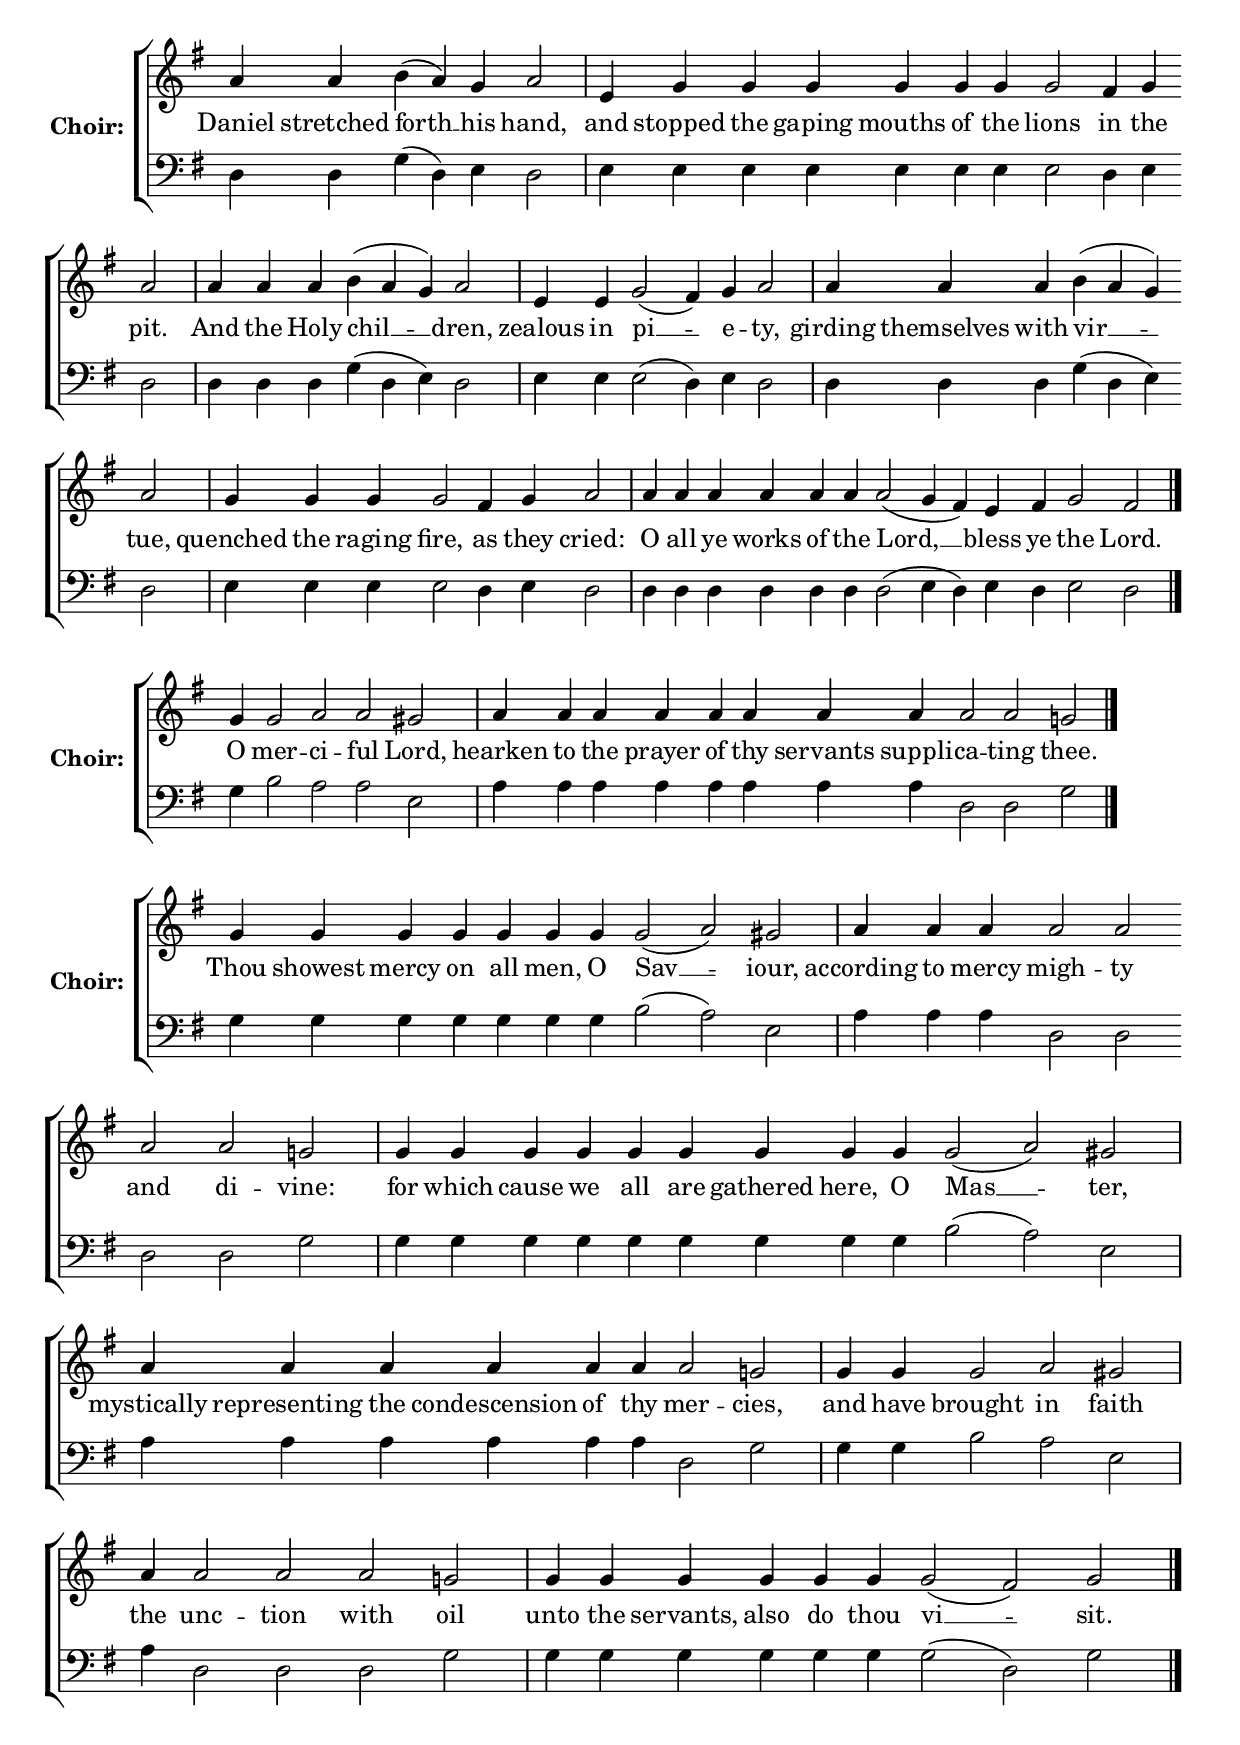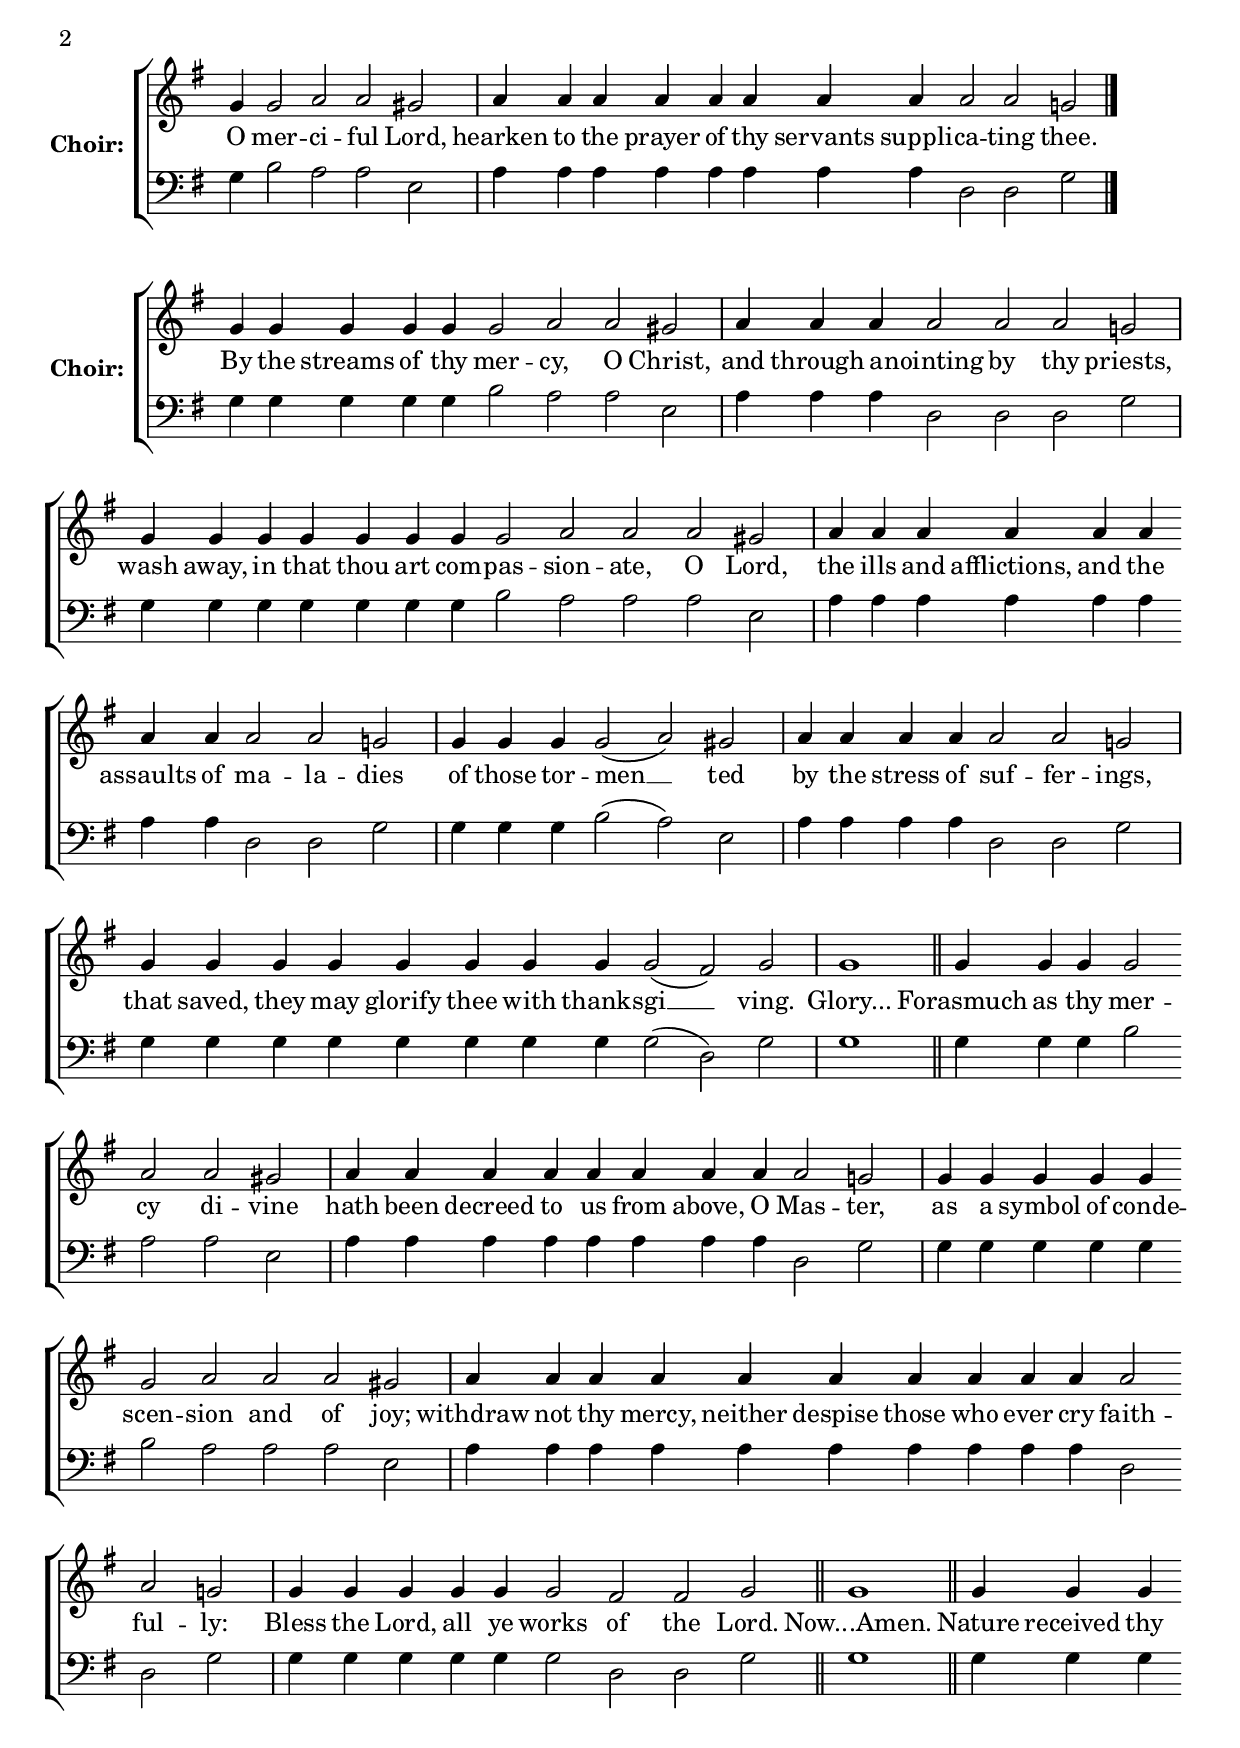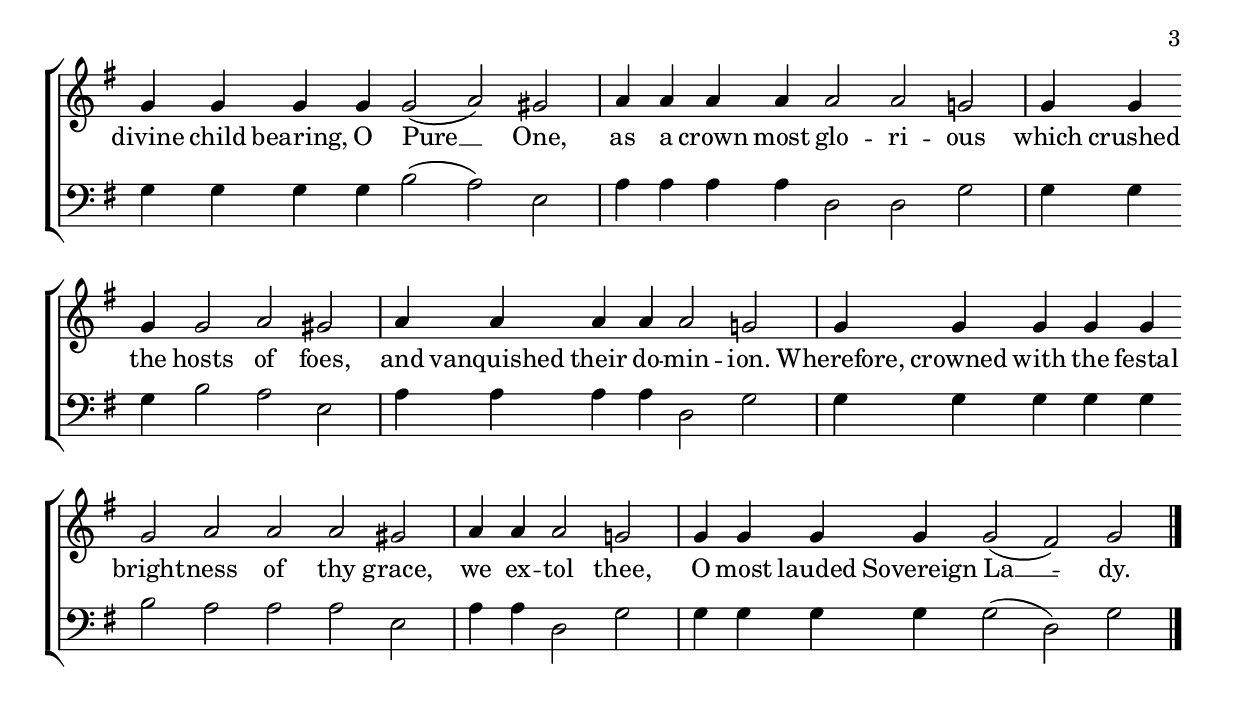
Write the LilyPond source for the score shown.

\version "2.16.2"

% =======================
% Global Variables
% =======================
alignleft = \once \override LyricText #'self-alignment-X = #-1

% =======================
% Score for Ode 8
% =======================
%
% voices
%
Sop = {
	\bar "" a'4 \bar "" a'4 \bar "" b'4 ( a'4 ) \bar "" g'4 \bar "" a'2 \bar "|" e'4 \bar "" g'4 \bar "" g'4 \bar "" g'4 \bar "" g'4 \bar "" g'4 \bar "" g'4 \bar "" g'2 \bar "" fis'4 \bar "" g'4 \bar "" a'2 \bar "|" a'4 \bar "" a'4 \bar "" a'4 \bar "" b'4 ( a'4 g'4 ) \bar "" a'2 \bar "|" e'4 \bar "" e'4 \bar "" g'2 ( fis'4 ) \bar "" g'4 \bar "" a'2 \bar "|" a'4 \bar "" a'4 \bar "" a'4 \bar "" b'4 ( a'4 g'4 ) \bar "" a'2 \bar "|" g'4 \bar "" g'4 \bar "" g'4 \bar "" g'2 \bar "" fis'4 \bar "" g'4 \bar "" a'2 \bar "|" a'4 \bar "" a'4 \bar "" a'4 \bar "" a'4 \bar "" a'4 \bar "" a'4 \bar "" a'2 ( g'4 fis'4 ) \bar "" e'4 \bar "" fis'4 \bar "" g'2 \bar "" fis'2 \bar "|." 
}

Bass = {
	\bar "" d4 \bar "" d4 \bar "" g4 ( d4 ) \bar "" e4 \bar "" d2 \bar "|" e4 \bar "" e4 \bar "" e4 \bar "" e4 \bar "" e4 \bar "" e4 \bar "" e4 \bar "" e2 \bar "" d4 \bar "" e4 \bar "" d2 \bar "|" d4 \bar "" d4 \bar "" d4 \bar "" g4 ( d4 e4 ) \bar "" d2 \bar "|" e4 \bar "" e4 \bar "" e2 ( d4 ) \bar "" e4 \bar "" d2 \bar "|" d4 \bar "" d4 \bar "" d4 \bar "" g4 ( d4 e4 ) \bar "" d2 \bar "|" e4 \bar "" e4 \bar "" e4 \bar "" e2 \bar "" d4 \bar "" e4 \bar "" d2 \bar "|" d4 \bar "" d4 \bar "" d4 \bar "" d4 \bar "" d4 \bar "" d4 \bar "" d2 ( e4 d4 ) \bar "" e4 \bar "" d4 \bar "" e2 \bar "" d2 \bar "|." 
}


% =======================
% Lyrics
% =======================
words = \lyricmode {
	Daniel stretched 
	forth __ 
	his 
	hand, 
	and 
	stopped the gaping mouths of the 
	lions 
	in 
	the 
	pit. 
	And the Holy 
	chil __ __ 
	-- dren, 
	zealous in 
	pi __ 
	-- e 
	-- ty, 
	girding themselves with 
	vir __ __ 
	-- tue, 
	quenched the raging 
	fire, 
	as 
	they 
	cried: 
	O all ye works of the 
	Lord, __ __ 
	bless 
	ye 
	the 
	Lord. 
}

\score {

% This produces a lilypond error, but still seems to render OK, so...
\header { title = "Ode 8" }

  \new ChoirStaff \with {
    instrumentName = \markup \bold "Choir:"
  }
  <<
    #(set-accidental-style 'neo-modern 'Score)
    \new Staff {
      \key g \major
      \cadenzaOn
      <<{
	  \new Voice = "Sop" {
	    %\voiceOne
	    \Sop
	  }
	}>>
    }
    \new Lyrics \lyricsto "Sop" { \words }
    \new Staff {
      \key g \major
      \clef bass
      \cadenzaOn
      <<{
	  \new Voice = "Bass" {
	    %\voiceOne
	    \Bass
	  }
	}>>
    }
  >>
}

%
% voices
%
Sop = {
	\bar "" g'4 \bar "" g'2 \bar "" a'2 \bar "" a'2 \bar "" gis' \bar "|" a'4 \bar "" a'4 \bar "" a'4 \bar "" a'4 \bar "" a'4 \bar "" a'4 \bar "" a'4 \bar "" a'4 \bar "" a'2 \bar "" a'2 \bar "" g'2 \bar "|." 
}

Bass = {
	\bar "" g4 \bar "" b2 \bar "" a2 \bar "" a2 \bar "" e2 \bar "|" a4 \bar "" a4 \bar "" a4 \bar "" a4 \bar "" a4 \bar "" a4 \bar "" a4 \bar "" a4 \bar "" d2 \bar "" d2 \bar "" g2 \bar "|." 
}


% =======================
% Lyrics
% =======================
words = \lyricmode {
	O 
	mer -- 
	ci -- ful 
	Lord, 
	hearken to the prayer of thy servants suppli 
	-- ca -- ting 
	thee. 
}

\score {


  \new ChoirStaff \with {
    instrumentName = \markup \bold "Choir:"
  }
  <<
    #(set-accidental-style 'neo-modern 'Score)
    \new Staff {
      \key g \major
      \cadenzaOn
      <<{
	  \new Voice = "Sop" {
	    %\voiceOne
	    \Sop
	  }
	}>>
    }
    \new Lyrics \lyricsto "Sop" { \words }
    \new Staff {
      \key g \major
      \clef bass
      \cadenzaOn
      <<{
	  \new Voice = "Bass" {
	    %\voiceOne
	    \Bass
	  }
	}>>
    }
  >>
}

%
% voices
%
Sop = {
	\bar "" g'4 \bar "" g'4 \bar "" g'4 \bar "" g'4 \bar "" g'4 \bar "" g'4 \bar "" g'4 \bar "" g'2 ( a'2 ) \bar "" gis' \bar "|" a'4 \bar "" a'4 \bar "" a'4 \bar "" a'2 \bar "" a'2 \bar "" a'2 \bar "" a'2 \bar "" g'2 \bar "|" g'4 \bar "" g'4 \bar "" g'4 \bar "" g'4 \bar "" g'4 \bar "" g'4 \bar "" g'4 \bar "" g'4 \bar "" g'4 \bar "" g'2 ( a'2 ) \bar "" gis' \bar "|" a'4 \bar "" a'4 \bar "" a'4 \bar "" a'4 \bar "" a'4 \bar "" a'4 \bar "" a'2 \bar "" g'2 \bar "|" g'4 \bar "" g'4 \bar "" g'2 \bar "" a'2 \bar "" gis' \bar "|" a'4 \bar "" a'2 \bar "" a'2 \bar "" a'2 \bar "" g'2 \bar "|" g'4 \bar "" g'4 \bar "" g'4 \bar "" g'4 \bar "" g'4 \bar "" g'4 \bar "" g'2 ( fis'2 ) \bar "" g' \bar "|." 
}

Bass = {
	\bar "" g4 \bar "" g4 \bar "" g4 \bar "" g4 \bar "" g4 \bar "" g4 \bar "" g4 \bar "" b2 ( a2 ) \bar "" e2 \bar "|" a4 \bar "" a4 \bar "" a4 \bar "" d2 \bar "" d2 \bar "" d2 \bar "" d2 \bar "" g2 \bar "|" g4 \bar "" g4 \bar "" g4 \bar "" g4 \bar "" g4 \bar "" g4 \bar "" g4 \bar "" g4 \bar "" g4 \bar "" b2 ( a2 ) \bar "" e2 \bar "|" a4 \bar "" a4 \bar "" a4 \bar "" a4 \bar "" a4 \bar "" a4 \bar "" d2 \bar "" g2 \bar "|" g4 \bar "" g4 \bar "" b2 \bar "" a2 \bar "" e2 \bar "|" a4 \bar "" d2 \bar "" d2 \bar "" d2 \bar "" g2 \bar "|" g4 \bar "" g4 \bar "" g4 \bar "" g4 \bar "" g4 \bar "" g4 \bar "" g2 ( d2 ) \bar "" g2 \bar "|." 
}


% =======================
% Lyrics
% =======================
words = \lyricmode {
	Thou showest mercy on all men, O 
	Sav __ 
	-- iour, 
	according to mercy 
	migh -- ty and di 
	-- vine: 
	for which cause we all are gathered here, O 
	Mas __ 
	-- ter, 
	mystically representing the condescension of thy 
	mer -- 
	cies, 
	and have 
	brought 
	in 
	faith 
	the 
	unc -- tion with 
	oil 
	unto the servants, also do thou 
	vi __ 
	-- sit. 
}

\score {


  \new ChoirStaff \with {
    instrumentName = \markup \bold "Choir:"
  }
  <<
    #(set-accidental-style 'neo-modern 'Score)
    \new Staff {
      \key g \major
      \cadenzaOn
      <<{
	  \new Voice = "Sop" {
	    %\voiceOne
	    \Sop
	  }
	}>>
    }
    \new Lyrics \lyricsto "Sop" { \words }
    \new Staff {
      \key g \major
      \clef bass
      \cadenzaOn
      <<{
	  \new Voice = "Bass" {
	    %\voiceOne
	    \Bass
	  }
	}>>
    }
  >>
}

%
% voices
%
Sop = {
	\bar "" g'4 \bar "" g'2 \bar "" a'2 \bar "" a'2 \bar "" gis' \bar "|" a'4 \bar "" a'4 \bar "" a'4 \bar "" a'4 \bar "" a'4 \bar "" a'4 \bar "" a'4 \bar "" a'4 \bar "" a'2 \bar "" a'2 \bar "" g'2 \bar "|." 
}

Bass = {
	\bar "" g4 \bar "" b2 \bar "" a2 \bar "" a2 \bar "" e2 \bar "|" a4 \bar "" a4 \bar "" a4 \bar "" a4 \bar "" a4 \bar "" a4 \bar "" a4 \bar "" a4 \bar "" d2 \bar "" d2 \bar "" g2 \bar "|." 
}


% =======================
% Lyrics
% =======================
words = \lyricmode {
	O 
	mer -- 
	ci -- ful 
	Lord, 
	hearken to the prayer of thy servants suppli 
	-- ca -- ting 
	thee. 
}

\score {


  \new ChoirStaff \with {
    instrumentName = \markup \bold "Choir:"
  }
  <<
    #(set-accidental-style 'neo-modern 'Score)
    \new Staff {
      \key g \major
      \cadenzaOn
      <<{
	  \new Voice = "Sop" {
	    %\voiceOne
	    \Sop
	  }
	}>>
    }
    \new Lyrics \lyricsto "Sop" { \words }
    \new Staff {
      \key g \major
      \clef bass
      \cadenzaOn
      <<{
	  \new Voice = "Bass" {
	    %\voiceOne
	    \Bass
	  }
	}>>
    }
  >>
}

%
% voices
%
Sop = {
	\bar "" g'4 \bar "" g'4 \bar "" g'4 \bar "" g'4 \bar "" g'4 \bar "" g'2 \bar "" a'2 \bar "" a'2 \bar "" gis' \bar "|" a'4 \bar "" a'4 \bar "" a'4 \bar "" a'2 \bar "" a'2 \bar "" a'2 \bar "" g'2 \bar "|" g'4 \bar "" g'4 \bar "" g'4 \bar "" g'4 \bar "" g'4 \bar "" g'4 \bar "" g'4 \bar "" g'2 \bar "" a'2 \bar "" a'2 \bar "" a'2 \bar "" gis' \bar "|" a'4 \bar "" a'4 \bar "" a'4 \bar "" a'4 \bar "" a'4 \bar "" a'4 \bar "" a'4 \bar "" a'4 \bar "" a'2 \bar "" a'2 \bar "" g'2 \bar "|" g'4 \bar "" g'4 \bar "" g'4 \bar "" g'2 ( a'2 ) \bar "" gis' \bar "|" a'4 \bar "" a'4 \bar "" a'4 \bar "" a'4 \bar "" a'2 \bar "" a'2 \bar "" g'2 \bar "|" g'4 \bar "" g'4 \bar "" g'4 \bar "" g'4 \bar "" g'4 \bar "" g'4 \bar "" g'4 \bar "" g'4 \bar "" g'2 ( fis'2 ) \bar "" g' \bar "|" g'1 \bar "||" g'4 \bar "" g'4 \bar "" g'4 \bar "" g'2 \bar "" a'2 \bar "" a'2 \bar "" gis' \bar "|" a'4 \bar "" a'4 \bar "" a'4 \bar "" a'4 \bar "" a'4 \bar "" a'4 \bar "" a'4 \bar "" a'4 \bar "" a'2 \bar "" g'2 \bar "|" g'4 \bar "" g'4 \bar "" g'4 \bar "" g'4 \bar "" g'4 \bar "" g'2 \bar "" a'2 \bar "" a'2 \bar "" a'2 \bar "" gis' \bar "|" a'4 \bar "" a'4 \bar "" a'4 \bar "" a'4 \bar "" a'4 \bar "" a'4 \bar "" a'4 \bar "" a'4 \bar "" a'4 \bar "" a'4 \bar "" a'2 \bar "" a'2 \bar "" g'2 \bar "|" g'4 \bar "" g'4 \bar "" g'4 \bar "" g'4 \bar "" g'4 \bar "" g'2 \bar "" fis'2 \bar "" fis'2 \bar "" g' \bar "||" g'1 \bar "||" g'4 \bar "" g'4 \bar "" g'4 \bar "" g'4 \bar "" g'4 \bar "" g'4 \bar "" g'4 \bar "" g'2 ( a'2 ) \bar "" gis' \bar "|" a'4 \bar "" a'4 \bar "" a'4 \bar "" a'4 \bar "" a'2 \bar "" a'2 \bar "" g'2 \bar "|" g'4 \bar "" g'4 \bar "" g'4 \bar "" g'2 \bar "" a'2 \bar "" gis' \bar "|" a'4 \bar "" a'4 \bar "" a'4 \bar "" a'4 \bar "" a'2 \bar "" g'2 \bar "|" g'4 \bar "" g'4 \bar "" g'4 \bar "" g'4 \bar "" g'4 \bar "" g'2 \bar "" a'2 \bar "" a'2 \bar "" a'2 \bar "" gis' \bar "|" a'4 \bar "" a'4 \bar "" a'2 \bar "" g'2 \bar "|" g'4 \bar "" g'4 \bar "" g'4 \bar "" g'4 \bar "" g'2 ( fis'2 ) \bar "" g' \bar "|." 
}

Bass = {
	\bar "" g4 \bar "" g4 \bar "" g4 \bar "" g4 \bar "" g4 \bar "" b2 \bar "" a2 \bar "" a2 \bar "" e2 \bar "|" a4 \bar "" a4 \bar "" a4 \bar "" d2 \bar "" d2 \bar "" d2 \bar "" g2 \bar "|" g4 \bar "" g4 \bar "" g4 \bar "" g4 \bar "" g4 \bar "" g4 \bar "" g4 \bar "" b2 \bar "" a2 \bar "" a2 \bar "" a2 \bar "" e2 \bar "|" a4 \bar "" a4 \bar "" a4 \bar "" a4 \bar "" a4 \bar "" a4 \bar "" a4 \bar "" a4 \bar "" d2 \bar "" d2 \bar "" g2 \bar "|" g4 \bar "" g4 \bar "" g4 \bar "" b2 ( a2 ) \bar "" e2 \bar "|" a4 \bar "" a4 \bar "" a4 \bar "" a4 \bar "" d2 \bar "" d2 \bar "" g2 \bar "|" g4 \bar "" g4 \bar "" g4 \bar "" g4 \bar "" g4 \bar "" g4 \bar "" g4 \bar "" g4 \bar "" g2 ( d2 ) \bar "" g2 \bar "|" g1 \bar "||" g4 \bar "" g4 \bar "" g4 \bar "" b2 \bar "" a2 \bar "" a2 \bar "" e2 \bar "|" a4 \bar "" a4 \bar "" a4 \bar "" a4 \bar "" a4 \bar "" a4 \bar "" a4 \bar "" a4 \bar "" d2 \bar "" g2 \bar "|" g4 \bar "" g4 \bar "" g4 \bar "" g4 \bar "" g4 \bar "" b2 \bar "" a2 \bar "" a2 \bar "" a2 \bar "" e2 \bar "|" a4 \bar "" a4 \bar "" a4 \bar "" a4 \bar "" a4 \bar "" a4 \bar "" a4 \bar "" a4 \bar "" a4 \bar "" a4 \bar "" d2 \bar "" d2 \bar "" g2 \bar "|" g4 \bar "" g4 \bar "" g4 \bar "" g4 \bar "" g4 \bar "" g2 \bar "" d2 \bar "" d2 \bar "" g2 \bar "||" g1 \bar "||" g4 \bar "" g4 \bar "" g4 \bar "" g4 \bar "" g4 \bar "" g4 \bar "" g4 \bar "" b2 ( a2 ) \bar "" e2 \bar "|" a4 \bar "" a4 \bar "" a4 \bar "" a4 \bar "" d2 \bar "" d2 \bar "" g2 \bar "|" g4 \bar "" g4 \bar "" g4 \bar "" b2 \bar "" a2 \bar "" e2 \bar "|" a4 \bar "" a4 \bar "" a4 \bar "" a4 \bar "" d2 \bar "" g2 \bar "|" g4 \bar "" g4 \bar "" g4 \bar "" g4 \bar "" g4 \bar "" b2 \bar "" a2 \bar "" a2 \bar "" a2 \bar "" e2 \bar "|" a4 \bar "" a4 \bar "" d2 \bar "" g2 \bar "|" g4 \bar "" g4 \bar "" g4 \bar "" g4 \bar "" g2 ( d2 ) \bar "" g2 \bar "|." 
}


% =======================
% Lyrics
% =======================
words = \lyricmode {
	By the streams of thy 
	mer -- 
	cy, O 
	Christ, 
	and through a 
	-- nointing by thy 
	priests, 
	wash away, in that thou art com 
	-- pas 
	-- sion -- ate, O 
	Lord, 
	the ills and afflictions, and the assaults of 
	ma -- la 
	-- dies 
	of those tor 
	-- men __ 
	ted 
	by the stress of 
	suf -- fer 
	-- ings, 
	that saved, they may glorify thee with thanks 
	-- gi __ 
	ving. 
	Glory... 
	Forasmuch as thy 
	mer -- 
	cy di 
	-- vine 
	hath been decreed to us from above, O 
	Mas -- 
	ter, 
	as a symbol of conde 
	-- scen 
	-- sion and of 
	joy; 
	withdraw not thy mercy, neither despise those who ever cry 
	faith -- ful 
	-- ly: 
	Bless the Lord, all ye 
	works 
	of the 
	Lord. 
	Now...Amen. 
	Nature received thy divine child bearing, O 
	Pure __ 
	One, 
	as a crown most 
	glo -- ri 
	-- ous 
	which crushed the 
	hosts 
	of 
	foes, 
	and vanquished their do -- 
	min -- 
	ion. 
	Wherefore, crowned with the festal 
	bright -- 
	ness of thy 
	grace, 
	we ex 
	-- tol 
	thee, 
	O most lauded Sovereign 
	La __ 
	-- dy. 
}

\score {


  \new ChoirStaff \with {
    instrumentName = \markup \bold "Choir:"
  }
  <<
    #(set-accidental-style 'neo-modern 'Score)
    \new Staff {
      \key g \major
      \cadenzaOn
      <<{
	  \new Voice = "Sop" {
	    %\voiceOne
	    \Sop
	  }
	}>>
    }
    \new Lyrics \lyricsto "Sop" { \words }
    \new Staff {
      \key g \major
      \clef bass
      \cadenzaOn
      <<{
	  \new Voice = "Bass" {
	    %\voiceOne
	    \Bass
	  }
	}>>
    }
  >>
}


% =======================
% Layout
% =======================
\layout {
  \context {
    \Score
    \remove "Bar_number_engraver"
  }
  \context {
    \Staff
    \remove "Time_signature_engraver"
  }
}			
